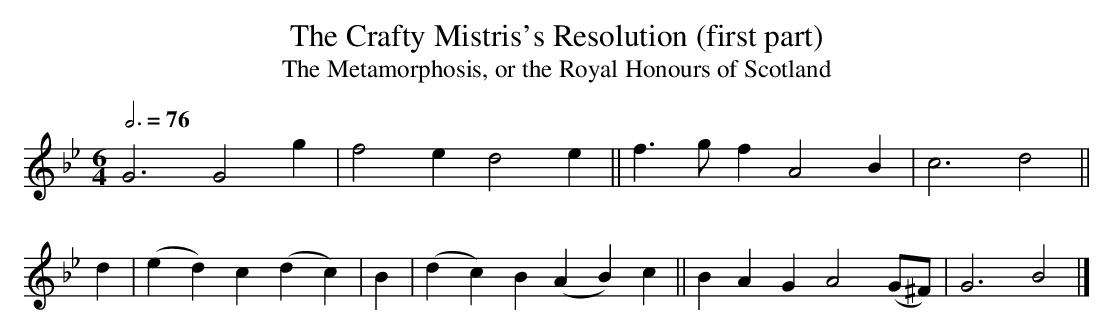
X:1
T:The Crafty Mistris's Resolution (first part)
T:The Metamorphosis, or the Royal Honours of Scotland
M:6/4
L:1/4
Q:3/4=76
K:G Minor
   G3    G2g      |f2e d2e||\
   f>gf  A2B      |c3  d2 ||
d|(ed)c (dc)      |\
B|(dc)B (AB)c    ||\
   BAG   A2(G/^F/)|G3  B2 |]
